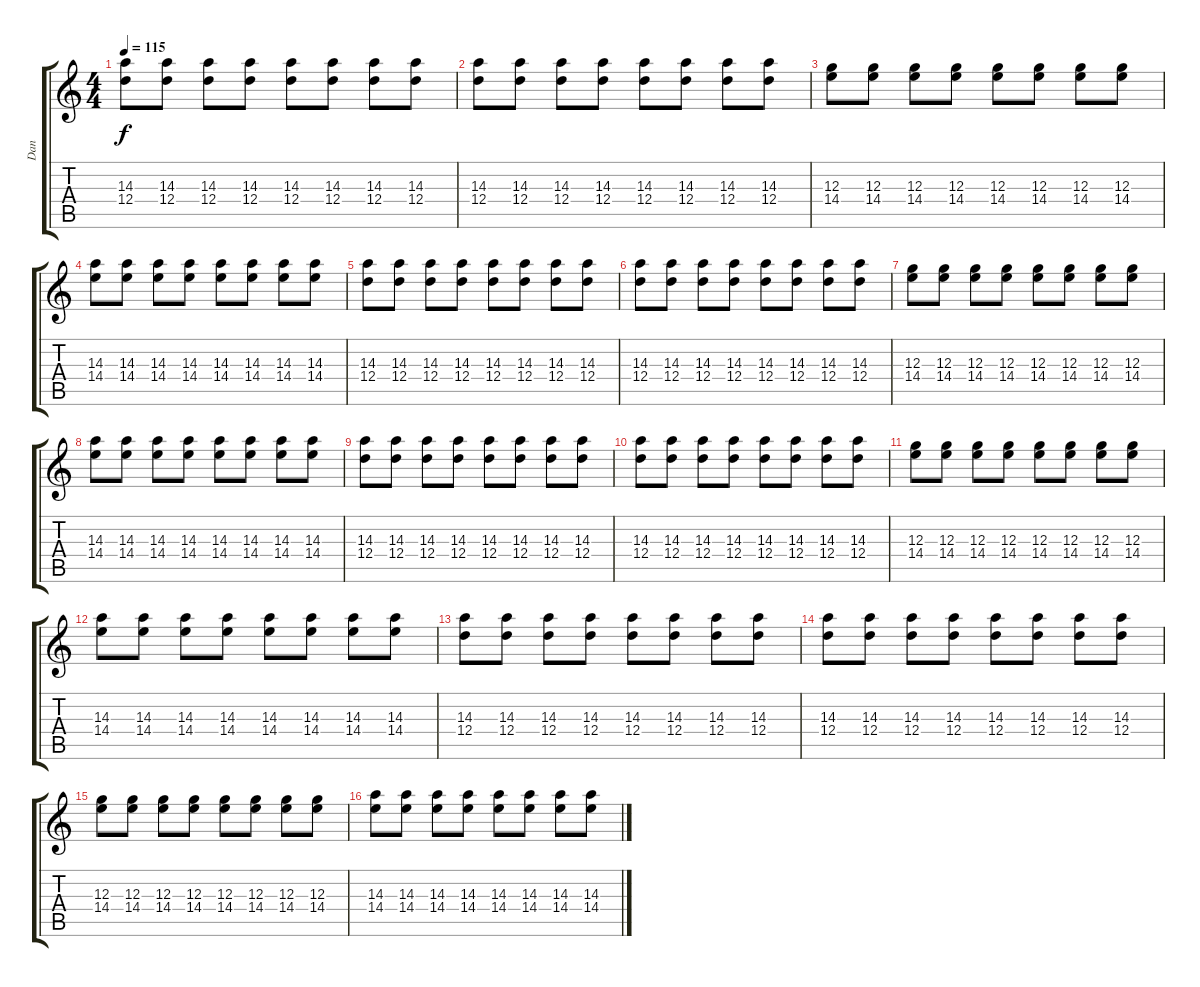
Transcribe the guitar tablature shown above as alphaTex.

\track ("Dan" "Dan") {instrument overdrivenguitar}
\staff {score tabs}
\tuning (E4 B3 G3 D3 A2 E2) {hide}
\ts (4 4)
\tempo 115
\clef g2
\ks c
(14.3 12.4).8{dy f} (14.3 12.4).8 (14.3 12.4).8 (14.3 12.4).8 (14.3 12.4).8 (14.3 12.4).8 (14.3 12.4).8 (14.3 12.4).8 |
(14.3 12.4).8 (14.3 12.4).8 (14.3 12.4).8 (14.3 12.4).8 (14.3 12.4).8 (14.3 12.4).8 (14.3 12.4).8 (14.3 12.4).8 |
(12.3 14.4).8 (12.3 14.4).8 (12.3 14.4).8 (12.3 14.4).8 (12.3 14.4).8 (12.3 14.4).8 (12.3 14.4).8 (12.3 14.4).8 |
(14.3 14.4).8 (14.3 14.4).8 (14.3 14.4).8 (14.3 14.4).8 (14.3 14.4).8 (14.3 14.4).8 (14.3 14.4).8 (14.3 14.4).8 |
(14.3 12.4).8 (14.3 12.4).8 (14.3 12.4).8 (14.3 12.4).8 (14.3 12.4).8 (14.3 12.4).8 (14.3 12.4).8 (14.3 12.4).8 |
(14.3 12.4).8 (14.3 12.4).8 (14.3 12.4).8 (14.3 12.4).8 (14.3 12.4).8 (14.3 12.4).8 (14.3 12.4).8 (14.3 12.4).8 |
(12.3 14.4).8 (12.3 14.4).8 (12.3 14.4).8 (12.3 14.4).8 (12.3 14.4).8 (12.3 14.4).8 (12.3 14.4).8 (12.3 14.4).8 |
(14.3 14.4).8 (14.3 14.4).8 (14.3 14.4).8 (14.3 14.4).8 (14.3 14.4).8 (14.3 14.4).8 (14.3 14.4).8 (14.3 14.4).8 |
(14.3 12.4).8 (14.3 12.4).8 (14.3 12.4).8 (14.3 12.4).8 (14.3 12.4).8 (14.3 12.4).8 (14.3 12.4).8 (14.3 12.4).8 |
(14.3 12.4).8 (14.3 12.4).8 (14.3 12.4).8 (14.3 12.4).8 (14.3 12.4).8 (14.3 12.4).8 (14.3 12.4).8 (14.3 12.4).8 |
(12.3 14.4).8 (12.3 14.4).8 (12.3 14.4).8 (12.3 14.4).8 (12.3 14.4).8 (12.3 14.4).8 (12.3 14.4).8 (12.3 14.4).8 |
(14.3 14.4).8 (14.3 14.4).8 (14.3 14.4).8 (14.3 14.4).8 (14.3 14.4).8 (14.3 14.4).8 (14.3 14.4).8 (14.3 14.4).8 |
(14.3 12.4).8 (14.3 12.4).8 (14.3 12.4).8 (14.3 12.4).8 (14.3 12.4).8 (14.3 12.4).8 (14.3 12.4).8 (14.3 12.4).8 |
(14.3 12.4).8 (14.3 12.4).8 (14.3 12.4).8 (14.3 12.4).8 (14.3 12.4).8 (14.3 12.4).8 (14.3 12.4).8 (14.3 12.4).8 |
(12.3 14.4).8 (12.3 14.4).8 (12.3 14.4).8 (12.3 14.4).8 (12.3 14.4).8 (12.3 14.4).8 (12.3 14.4).8 (12.3 14.4).8 |
(14.3 14.4).8 (14.3 14.4).8 (14.3 14.4).8 (14.3 14.4).8 (14.3 14.4).8 (14.3 14.4).8 (14.3 14.4).8 (14.3 14.4).8
